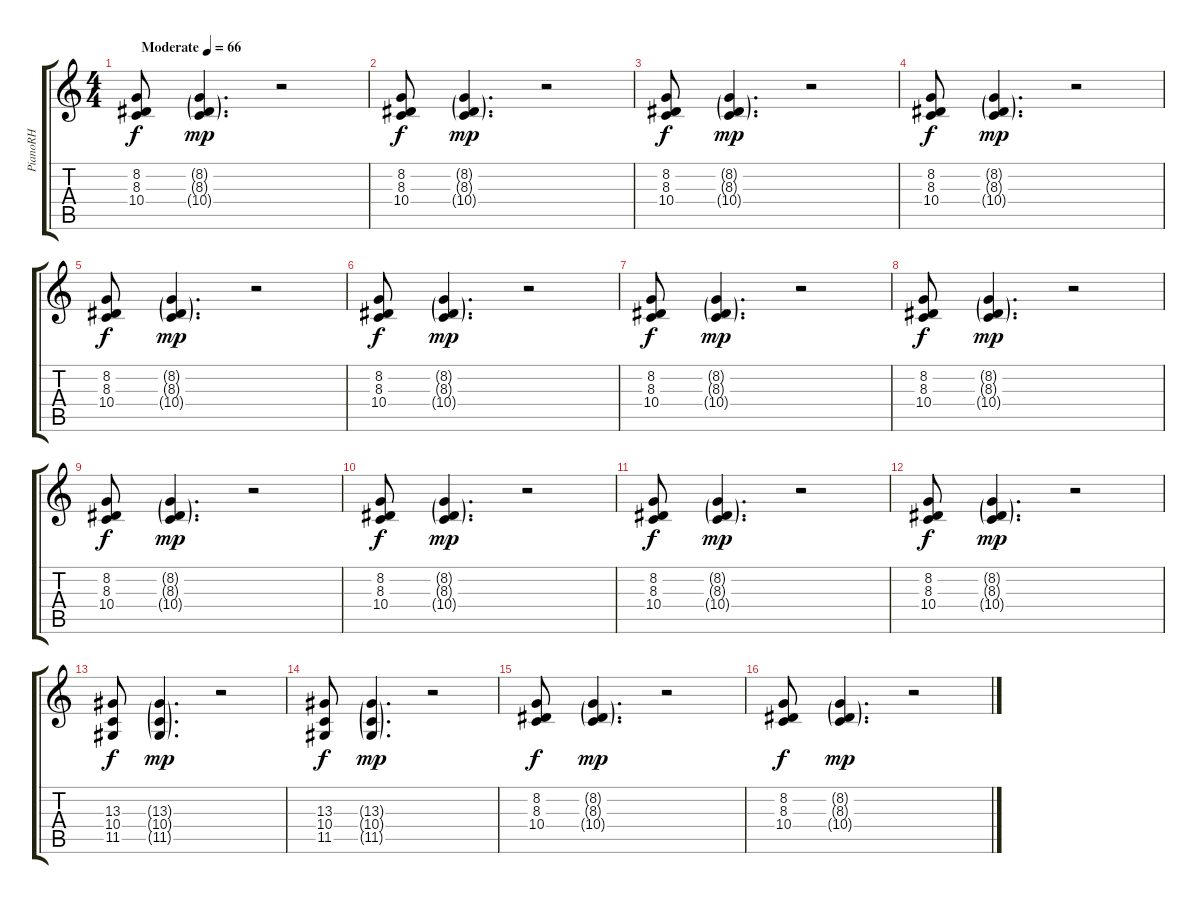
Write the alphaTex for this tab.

\track ("PianoRH" "PianoRH") {instrument acousticgrandpiano}
\staff {score tabs}
\tuning (E4 B3 G3 D3 A2 E2) {hide}
\ts (4 4)
\tempo (66 "Moderate")
\clef g2
\ks c
(8.2 8.3 10.4).8{dy f instrument acousticgrandpiano} (8.2{g} 8.3{g} 10.4{g}).4{d dy mp} r.2 |
(8.2 8.3 10.4).8{dy f} (8.2{g} 8.3{g} 10.4{g}).4{d dy mp} r.2 |
(8.2 8.3 10.4).8{dy f} (8.2{g} 8.3{g} 10.4{g}).4{d dy mp} r.2 |
(8.2 8.3 10.4).8{dy f} (8.2{g} 8.3{g} 10.4{g}).4{d dy mp} r.2 |
(8.2 8.3 10.4).8{dy f} (8.2{g} 8.3{g} 10.4{g}).4{d dy mp} r.2 |
(8.2 8.3 10.4).8{dy f} (8.2{g} 8.3{g} 10.4{g}).4{d dy mp} r.2 |
(8.2 8.3 10.4).8{dy f} (8.2{g} 8.3{g} 10.4{g}).4{d dy mp} r.2 |
(8.2 8.3 10.4).8{dy f} (8.2{g} 8.3{g} 10.4{g}).4{d dy mp} r.2 |
(8.2 8.3 10.4).8{dy f} (8.2{g} 8.3{g} 10.4{g}).4{d dy mp} r.2 |
(8.2 8.3 10.4).8{dy f} (8.2{g} 8.3{g} 10.4{g}).4{d dy mp} r.2 |
(8.2 8.3 10.4).8{dy f} (8.2{g} 8.3{g} 10.4{g}).4{d dy mp} r.2 |
(8.2 8.3 10.4).8{dy f} (8.2{g} 8.3{g} 10.4{g}).4{d dy mp} r.2 |
(13.3 10.4 11.5).8{dy f} (13.3{g} 10.4{g} 11.5{g}).4{d dy mp} r.2 |
(13.3 10.4 11.5).8{dy f} (13.3{g} 10.4{g} 11.5{g}).4{d dy mp} r.2 |
(8.2 8.3 10.4).8{dy f} (8.2{g} 8.3{g} 10.4{g}).4{d dy mp} r.2 |
(8.2 8.3 10.4).8{dy f} (8.2{g} 8.3{g} 10.4{g}).4{d dy mp} r.2
